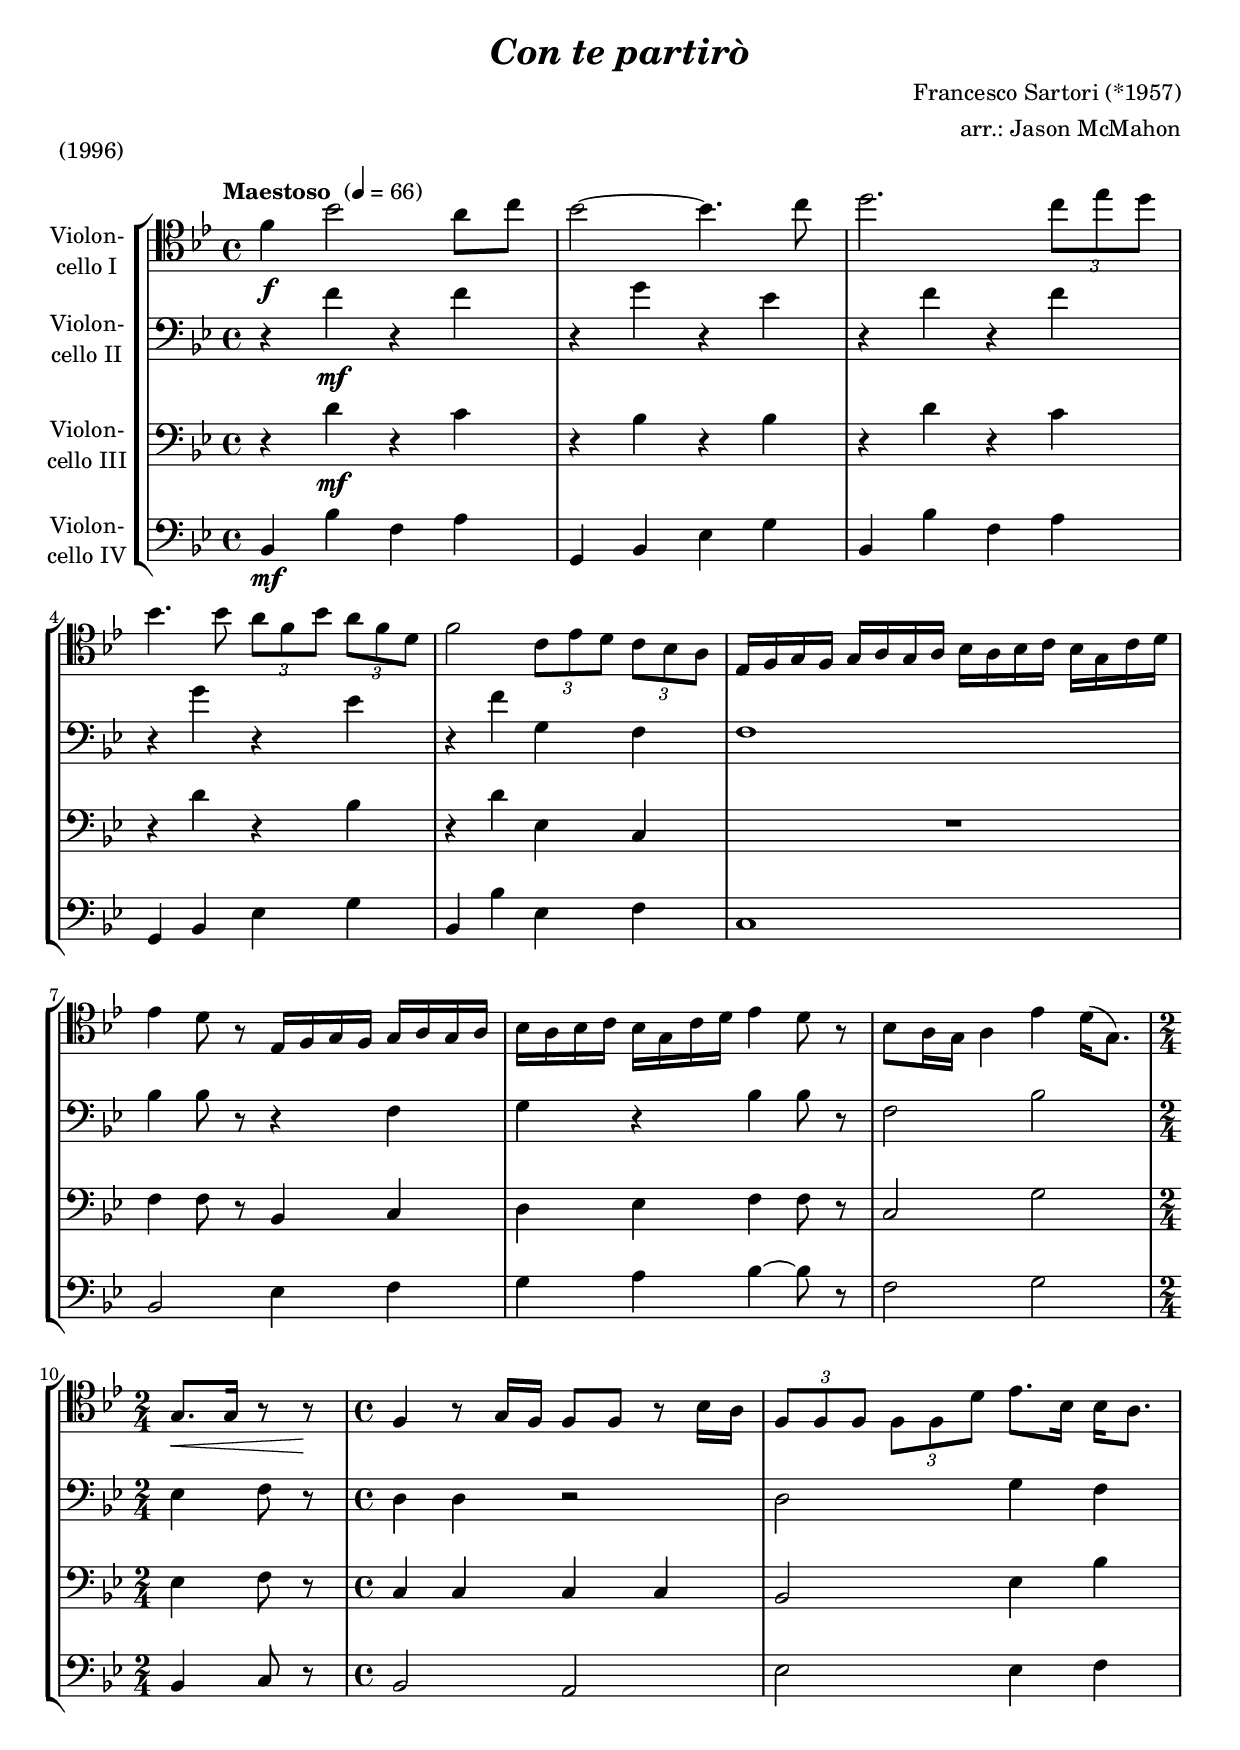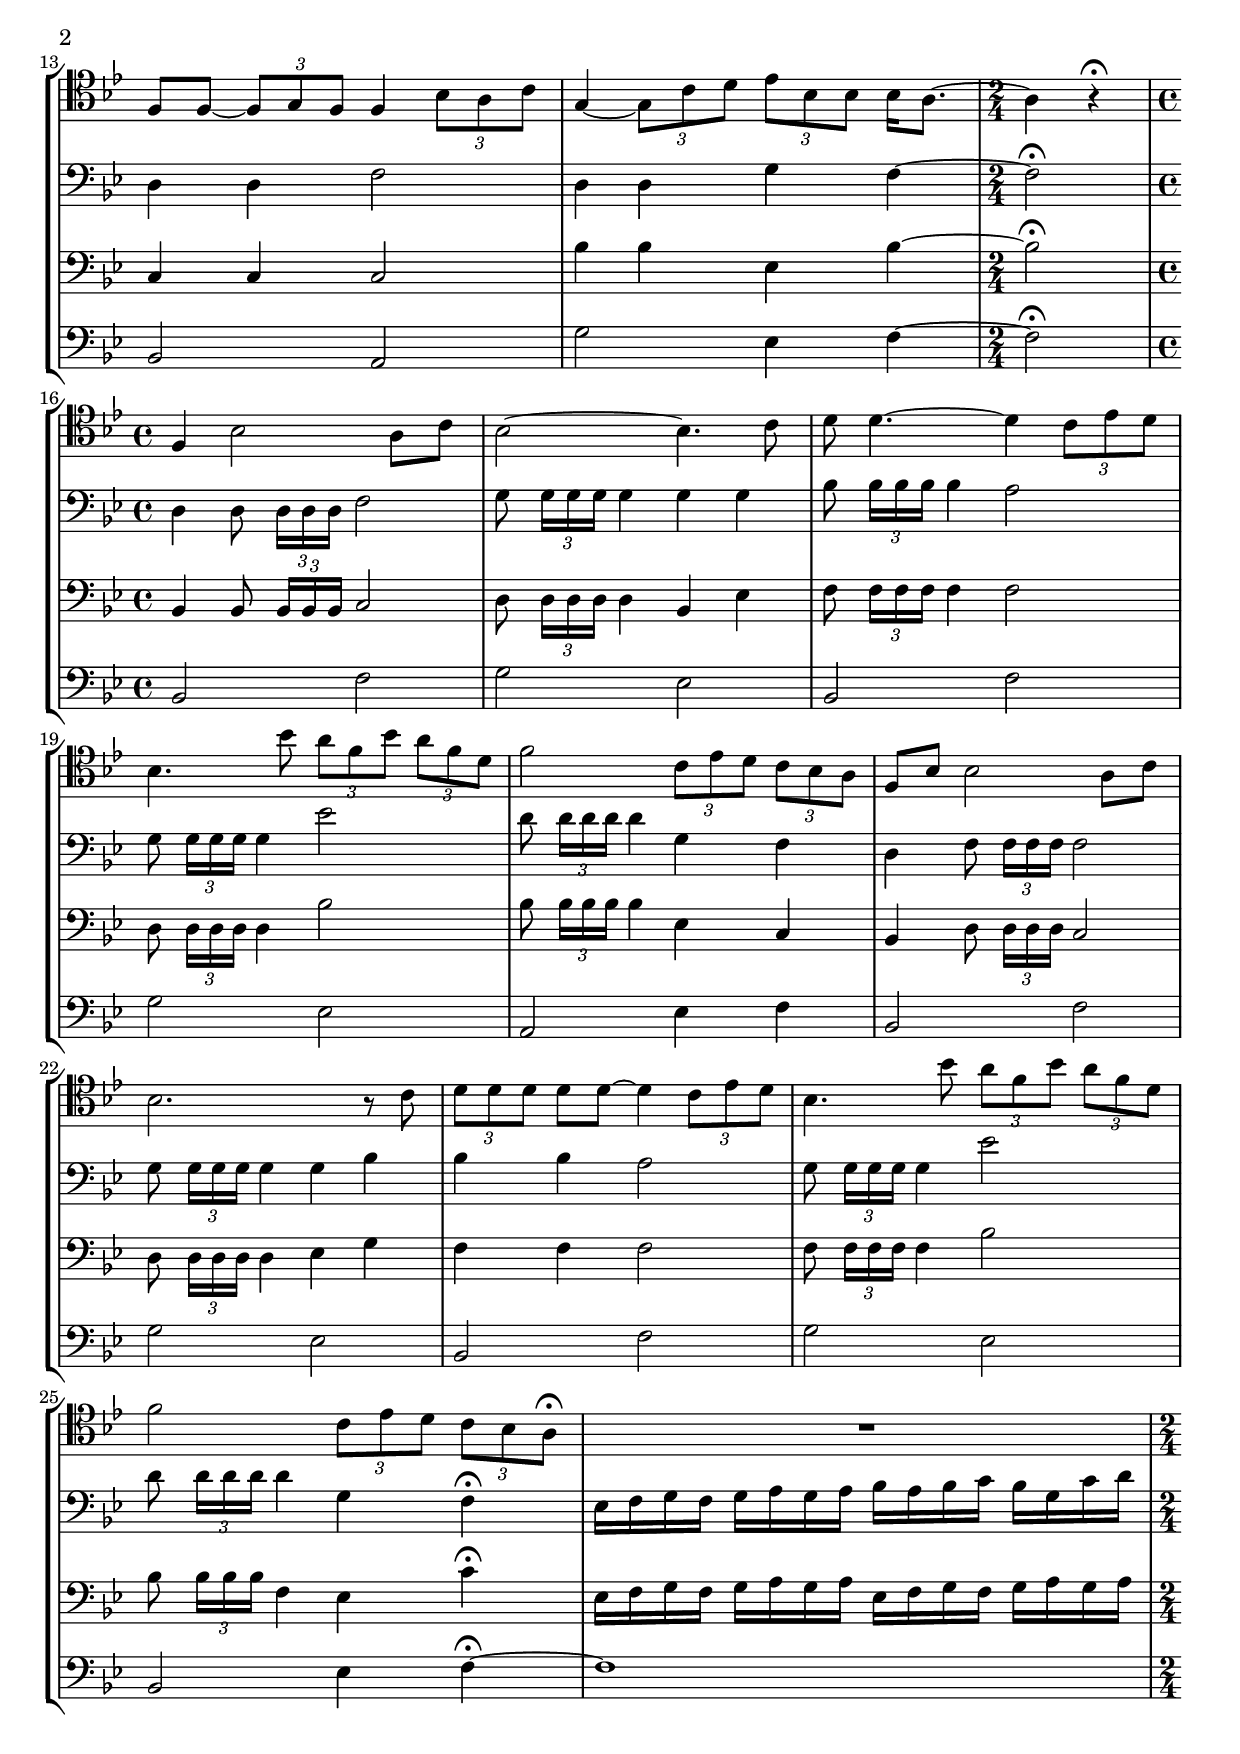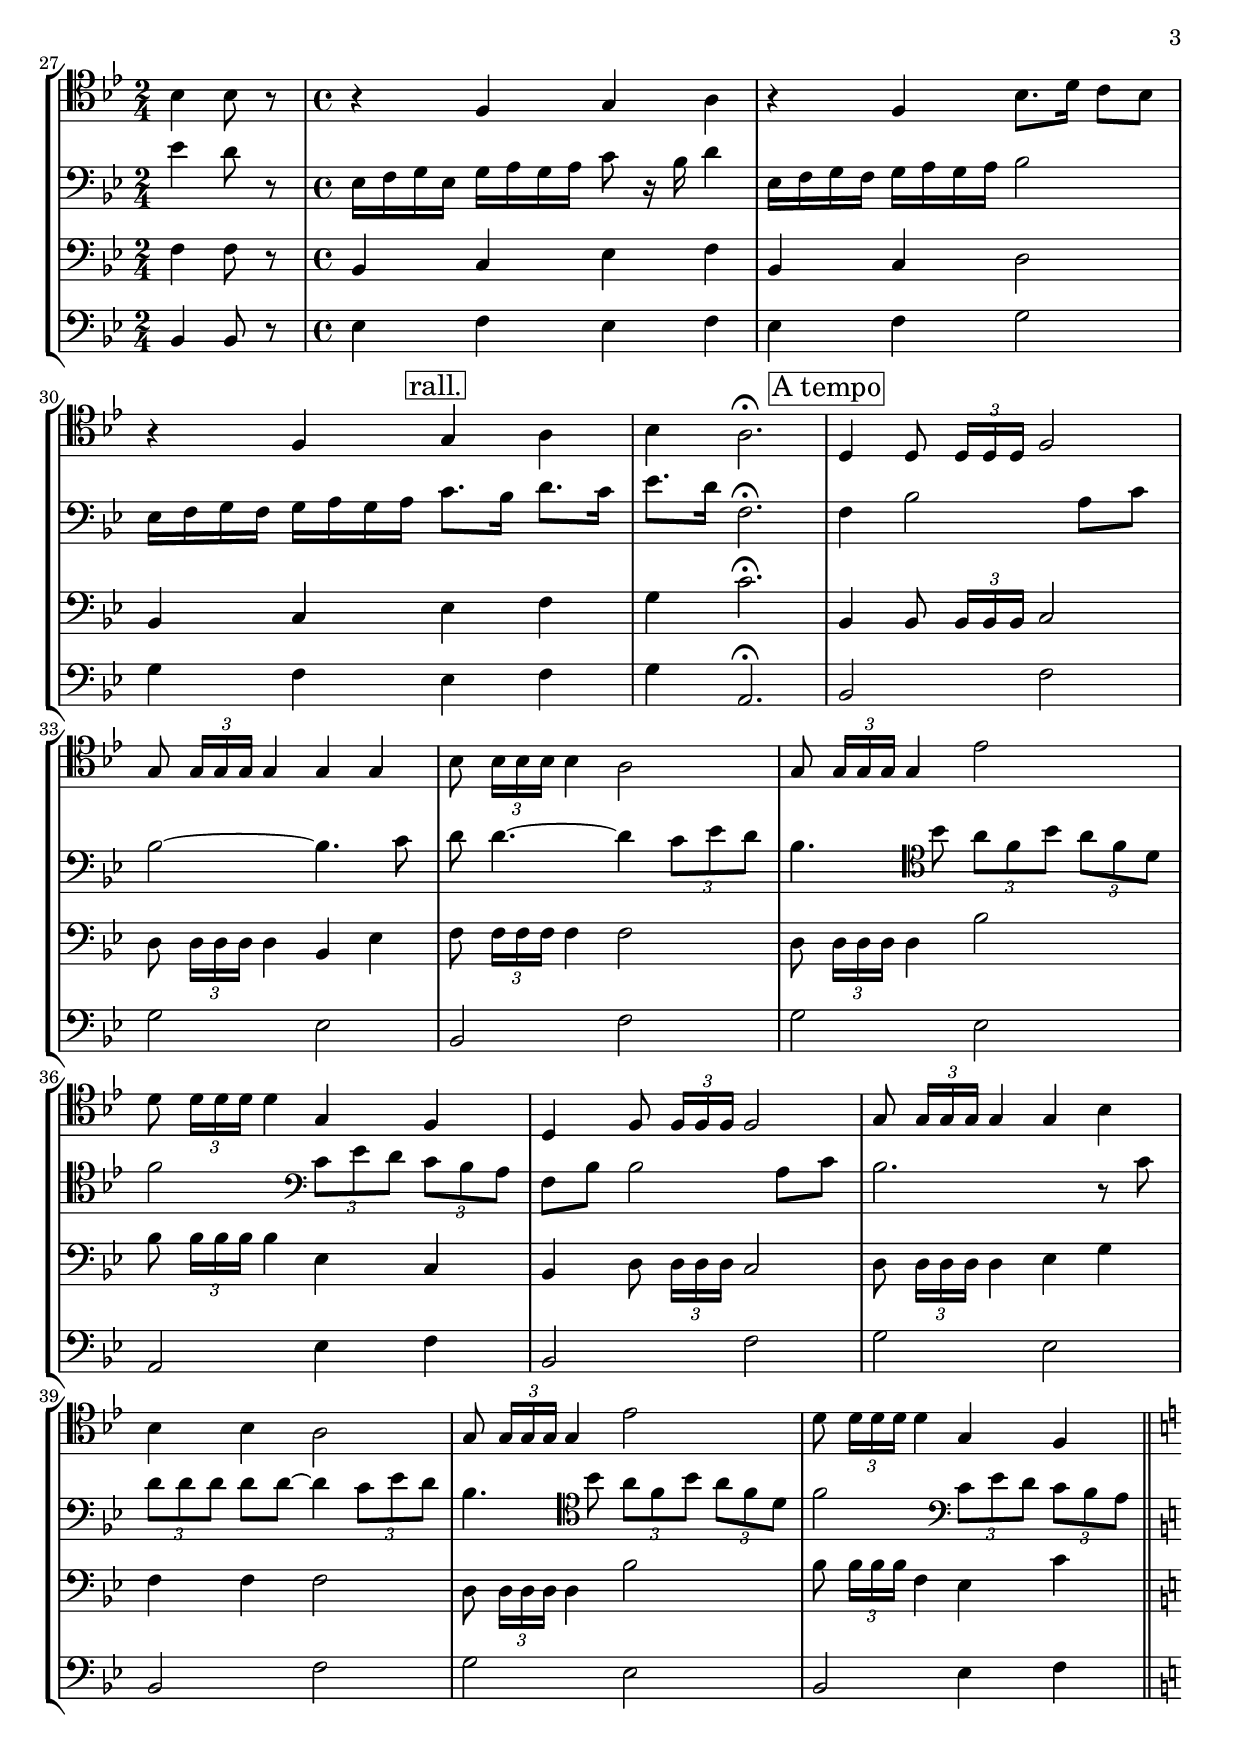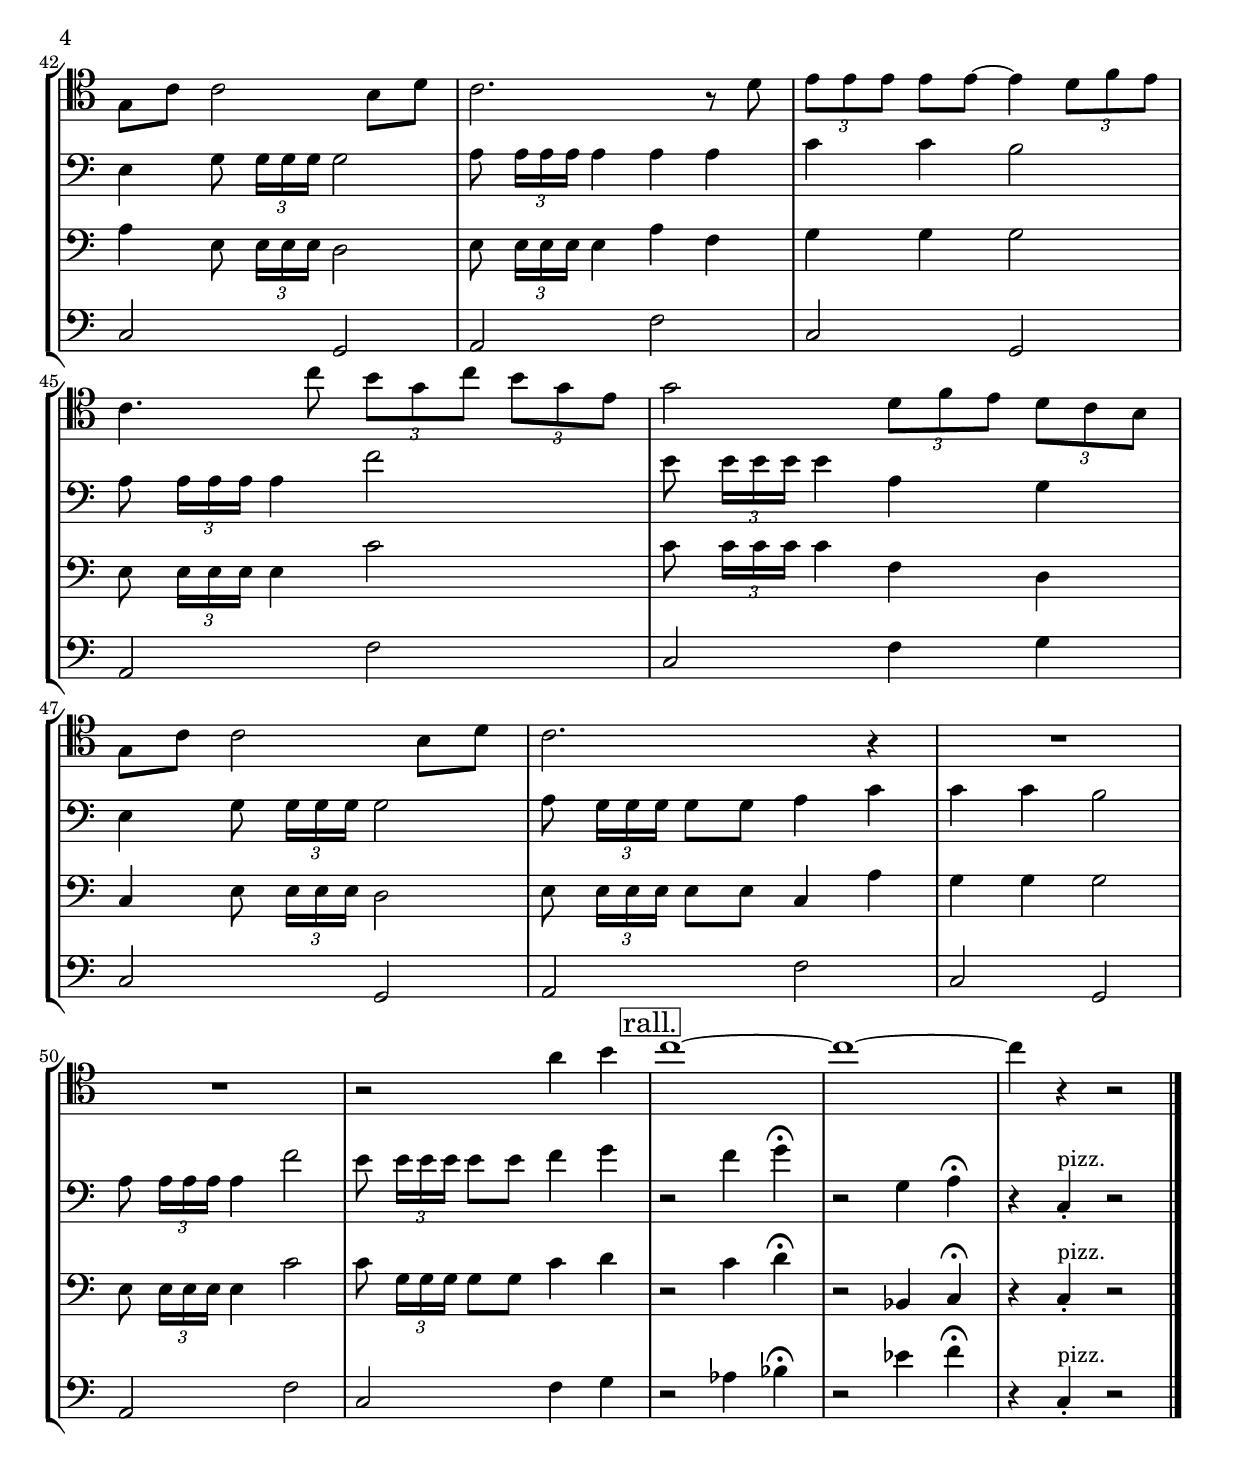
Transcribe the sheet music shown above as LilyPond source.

\version "2.16.2"
\include "deutsch.ly"

#(set-global-staff-size 19.8)

\header {
  title     = \markup \bold \italic "Con te partirò"
  composer  = "Francesco Sartori (*1957)"
  arranger  = "arr.: Jason McMahon"
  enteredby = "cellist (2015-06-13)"
  piece     = "(1996)"
}

voiceconsts = {
  \key g \major
  \time 4/4
  \clef "bass"
  \tempo "Maestoso " 4=66
%  \numericTimeSignature
  \compressFullBarRests
%  \set tupletSpannerDuration = #(ly:make-moment 1 4)
  % Set default beaming for all staves
%  \set Timing.beamExceptions = #'()
%  \set Timing.baseMoment     = #(ly:make-moment 1 4)
%  \set Timing.beatStructure  = #'(1 1 1 1)
}

%mifl= "oboe"
mist = "string ensemble 1"
%miva = "pizzicato strings"
%miba = "bassoon"
%miba = "drawbar organ"
miba = "church organ"
%miba = "harpsichord"

atem = \mark \markup \box "A tempo"
piuf = \markup { \italic "più" \dynamic f }
pizz = \markup "pizz."
rall = \mark \markup \box "rall."
solo = \markup "solo"

va = \relative c'' {
  \voiceconsts
  \clef "tenor"
  
  d4\f g2 fis8 a
  g2~ g4. a8
  \set tupletSpannerDuration = #(ly:make-moment 1 4)
  h2. \times 2/3 { a8 c h }
  g4. g8 \times 2/3 { fis d g fis d h }
  d2 \times 2/3 { a8 c h a g fis }

  c16 d e d e fis e fis g fis g a g e a h
  c4 h8 r c,16 d e d e fis e fis
  g fis g a g e a h c4 h8 r
  g fis16 e fis4 c' h16( e,8.) \time 2/4

  e8.\< e16 r8 r\! \time 4/4
  d4 r8 e16 d d8 d r g16 fis
  \times 2/3 { d8 d d d d h' } c8. g16 g fis8.
  d8 d~ \times 2/3 { d e d } d4 \times 2/3 { g8 fis a }
  e4~ \times 2/3 { e8 a h c g g } g16 fis8.~ \time 2/4

  fis4 r\fermata \time 4/4
  d g2 fis8 a
  g2~ g4. a8
  h h4.~ h4 \times 2/3 { a8 c h }

  g4. g'8 \times 2/3 { fis d g fis d h }
  d2 \times 2/3 { a8 c h a g fis }
  d g g2 fis8 a
  g2. r8 a
  
  \times 2/3 { h h h } h h~ h4 \times 2/3 { a8 c h }
  g4. g'8 \times 2/3 { fis d g fis d h }
  d2 \times 2/3 { a8 c h a g fis\fermata }

  R1 \time 2/4
  g4 g8 r \time 4/4
  r4 d e fis
  r d g8. h16 a8 g

  r4 d \rall e fis
  g fis2.\fermata \atem
  \set tupletSpannerDuration = #(ly:make-moment 1 8)
  h,4 h8 \times 2/3 { h16[ h h] } d2
  e8 \times 2/3 { e16[ e e] } e4 e e
  g8 \times 2/3 { g16[ g g] } g4 fis2

  e8 \times 2/3 { e16[ e e] } e4 c'2
  h8 \times 2/3 { h16[ h h] } h4 e,4 d
  h d8 \times 2/3 { d16[ d d] } d2
  e8 \times 2/3 { e16[ e e] } e4 e g

  g g fis2
  e8 \times 2/3 { e16[ e e] } e4 c'2
  h8 \times 2/3 { h16[ h h] } h4 e, d \bar "||" \key a \major
  e8 a a2 gis8 h

  a2. r8 h
  \set tupletSpannerDuration = #(ly:make-moment 1 4)
  \times 2/3 { cis cis cis  } cis cis~ cis4 \times 2/3 { h8 d cis }
  a4. a'8 \times 2/3 { gis e a gis e cis }
  e2 \times 2/3 { h8 d cis h a gis }
  e a a2 gis8 h
  a2. r4
  R1*2

  r2 fis'4 gis \rall
  a1~
  a~
  a4 r r2 \bar "|."
}

vb = \relative c'' {
  \voiceconsts

  r4 d\mf r d
  r e r c
  r d r d
  r e r c
  r d e, d
  
  d1
  g4 g8 r r4 d
  e r g g8 r
  d2 g \time 2/4
  
  c,4 d8 r \time 4/4
  h4 h r2
  h e4 d
  h h d2
  h4 h e d~ \time 2/4

  d2\fermata \time 4/4
  \set tupletSpannerDuration = #(ly:make-moment 1 8)
  h4 h8 \times 2/3 { h16[ h h] } d2
  e8 \times 2/3 { e16[ e e] } e4 e e
  g8 \times 2/3 { g16[ g g] } g4 fis2
  
  e8 \times 2/3 { e16[ e e] } e4 c'2
  h8 \times 2/3 { h16[ h h] } h4 e, d
  h d8 \times 2/3 { d16[ d d] } d2
  e8 \times 2/3 { e16[ e e] } e4 e g

  g g fis2
  e8 \times 2/3 { e16[ e e] } e4 c'2
  h8 \times 2/3 { h16[ h h] } h4 e, d\fermata
  
  c16 d e d e fis e fis g fis g a g e a h \time 2/4
  c4 h8 r \time 4/4
  c,16 d e c e fis e fis a8 r16 g h4
  c,16 d e d e fis e fis g2

  c,16 d e d e fis e fis \rall a8. g16 h8. a16
  c8. h16 d,2.\fermata \atem
  d4 g2 fis8 a
  g2~ g4. a8
  \set tupletSpannerDuration = #(ly:make-moment 1 4)
  h h4.~ h4 \times 2/3 { a8 c h }

  g4. \clef "tenor" g'8 \times 2/3 { fis d g fis d h }
  d2 \clef "bass" \times 2/3 { a8 c h a g fis }
  d g g2 fis8 a
  g2. r8 a

  \times 2/3 { h h h } h h~ h4 \times 2/3 { a8 c h }
  g4. \clef "tenor" g'8 \times 2/3 { fis d g fis d h }
  d2 \clef "bass" \times 2/3 { a8 c h a g fis } \bar "||" \key a \major
  \set tupletSpannerDuration = #(ly:make-moment 1 4)
  cis4 e8 \times 2/3 { e16[ e e] } e2

  fis8 \times 2/3 { fis16[ fis fis] } fis4 fis fis
  a a gis2
  fis8 \times 2/3 { fis16[ fis fis] } fis4 d'2
  cis8 \times 2/3 { cis16[ cis cis] } cis4 fis,4 e

  cis e8 \times 2/3 { e16[ e e] } e2
  fis8 \times 2/3 { e16[ e e] } e8 e fis4 a
  a a gis2
  fis8 \times 2/3 { fis16[ fis fis] }fis4 d'2

  cis8 \times 2/3 { cis16[ cis cis] } cis8 cis d4 e \rall
  r2 d4 e\fermata
  r2 e,4 fis\fermata
  r a,-.^\pizz r2 \bar "|."
}

vc = \relative c'' {
  \voiceconsts

  r4 h\mf r a
  r g r g
  r h r a
  r h r g
  r h c, a

  R1
  d4 d8 r g,4 a
  h c d d8 r
  a2 e' \time 2/4

  c4 d8 r \time 4/4
  a4 a a a
  g2 c4 g'
  a, a a2
  g'4 g c, g'~ \time 2/4

  g2\fermata \time 4/4
  \set tupletSpannerDuration = #(ly:make-moment 1 8)
  g,4 g8 \times 2/3 { g16[ g g] } a2
  h8 \times 2/3 { h16[ h h] } h4 g c
  d8 \times 2/3 { d16[ d d] } d4 d2

  h8 \times 2/3 { h16[ h h] } h4 g'2
  g8 \times 2/3 { g16[ g g] } g4 c, a
  g h8 \times 2/3 { h16[ h h] } a2
  h8 \times 2/3 { h16[ h h] } h4 c e

  d d d2
  d8 \times 2/3 { d16[ d d] } d4 g2
  g8 \times 2/3 { g16[ g g] } d4 c a'\fermata

  c,16 d e d e fis e fis c d e d e fis e fis \time 2/4
  d4 d8 r \time 4/4
  g,4 a c d
  g, a h2

  g4 a \rall c d
  e a2.\fermata \atem
  g,4 g8 \times 2/3 { g16[ g g] } a2
  h8 \times 2/3 { h16[ h h] } h4 g c
  d8 \times 2/3 { d16[ d d] } d4 d2

  h8 \times 2/3 { h16[ h h] } h4 g'2
  g8 \times 2/3 { g16[ g g] } g4 c, a
  g h8 \times 2/3 { h16[ h h] } a2
  h8 \times 2/3 { h16[ h h] } h4 c e

  d d d2
  h8 \times 2/3 { h16[ h h] } h4 g'2
  g8 \times 2/3 { g16[ g g] } d4 c a' \bar "||" \key a \major
  fis cis8 \times 2/3 { cis16[ cis cis] } h2
  
  cis8 \times 2/3 { cis16[ cis cis] } cis4 fis d
  e e e2
  cis8 \times 2/3 { cis16[ cis cis] } cis4 a'2
  a8 \times 2/3 { a16[ a a] } a4 d, h
  
  a cis8 \times 2/3 { cis16[ cis cis] } h2
  cis8 \times 2/3 { cis16[ cis cis] } cis8 cis a4 fis'
  e e e2
  cis8 \times 2/3 { cis16[ cis cis]  } cis4 a'2

  a8 \times 2/3 { e16[ e e] } e8 e a4 h \rall
  r2 a4 h\fermata
  r2 g,4 a\fermata
  r a-.^\pizz r2 \bar "|."
}

vd = \relative c' {
  \voiceconsts

  g4\mf g' d fis
  e, g c e
  g, g' d fis
  e, g c e
  g, g' c, d

  a1
  g2 c4 d
  e fis g~ g8 r
  d2 e \time 2/4

  g,4 a8 r \time 4/4
  g2 fis
  c' c4 d
  g,2 fis
  e' c4 d~ \time 2/4

  d2\fermata \time 4/4
  g, d'
  e c
  g d'

  e c
  fis, c'4 d
  g,2 d'
  e c

  g d'
  e c
  g c4 d~\fermata

  d1 \time 2/4
  g,4 g8 r \time 4/4
  c4 d c d
  c d e2

  e4 d \rall c d
  e fis,2.\fermata \atem
  g2 d'
  e c
  g d'

  e c
  fis, c'4 d
  g,2 d'
  e c

  g d'
  e c
  g c4 d \bar "||" \key a \major
  a2 e

  fis d'
  a e
  fis d'
  a d4 e

  a,2 e
  fis d'
  a e
  fis d'

  a d4 e \rall
  r2 f4 g\fermata
  r2 c4 d\fermata
  r a,-.^\pizz r2 \bar "|."
}


music = \new StaffGroup <<
      \new Staff {
        \set Staff.midiInstrument = \miba
        \set Staff.instrumentName = \markup \center-column { "Violon-" "cello I" }
        \transpose g b, { \va }
      }

      \new Staff {
        \set Staff.midiInstrument = \miba
        \set Staff.instrumentName = \markup \center-column { "Violon-" "cello II" }
        \transpose g b, { \vb }
      }

      \new Staff {
        \set Staff.midiInstrument = \miba
        \set Staff.instrumentName = \markup \center-column { "Violon-" "cello III" }
        \transpose g b, { \vc }
      }

      \new Staff {
        \set Staff.midiInstrument = \miba
        \set Staff.instrumentName = \markup \center-column { "Violon-" "cello IV" }
        \transpose g b, { \vd }
      }
>>

\book {
  \score {
   \music
    \layout {}
  }

  \score {
    \unfoldRepeats \music

    \midi {
      \context {
        \Score
      }
    }
  }
}
